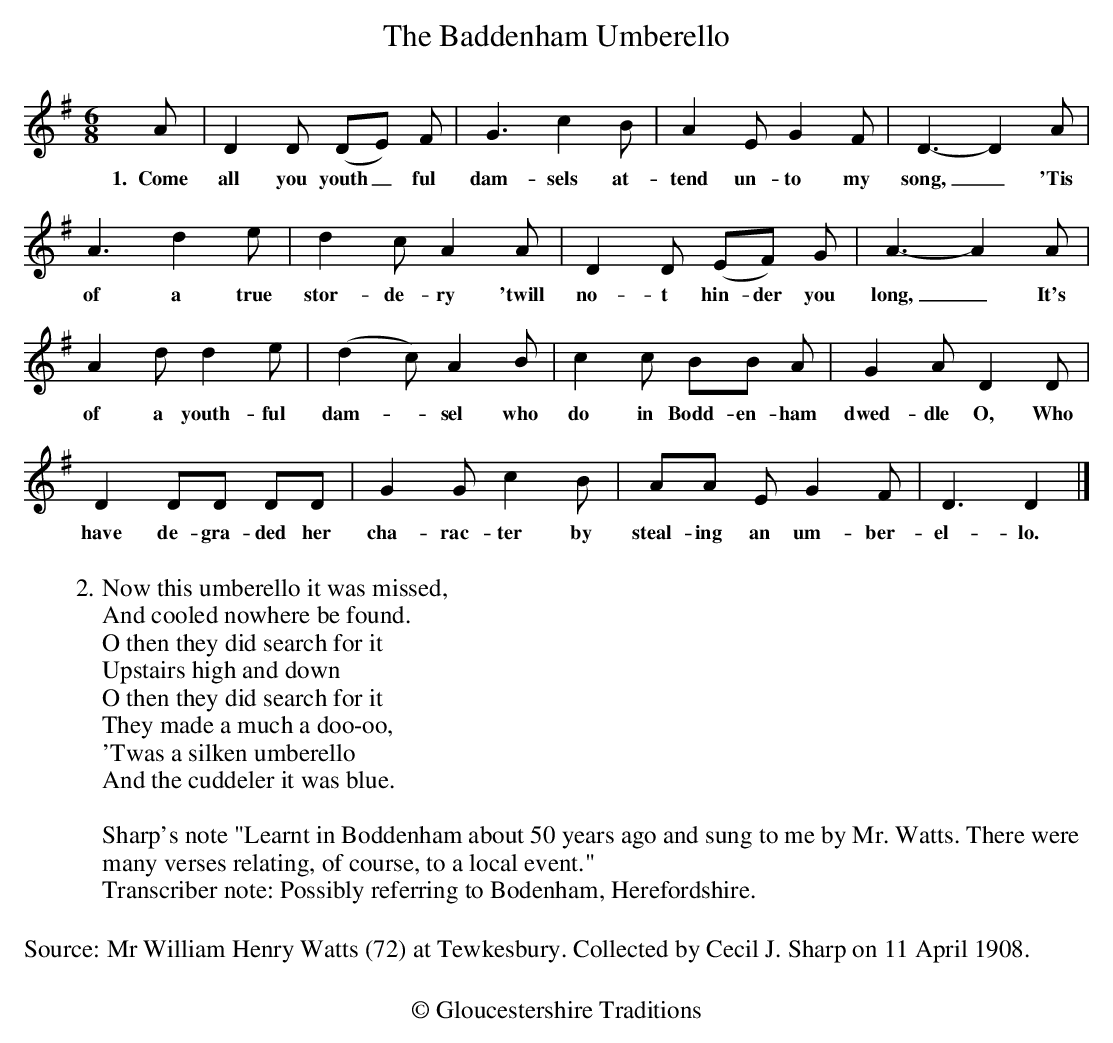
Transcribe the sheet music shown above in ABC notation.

X:1
T:The Baddenham Umberello
M:6/8
L:1/8
K:DMix
A | D2D (DE) F | G3 c2B | A2E G2F | D3-D2 A |
w:1.~~Come all you youth_ful dam-sels at-tend un-to my song,_ 'Tis
A3 d2e | d2c A2A | D2D (EF) G | A3-A2 A |
w:of a true stor-de-ry 'twill no-t hin-der you long,_ It's
A2d d2e | (d2c) A2B | c2c BB A | G2A D2D |
w:of a youth-ful dam--sel who do in Bodd-en-ham dwed-dle O, Who
D2 DD DD | G2G c2B | AA E G2F | D3D2 |]
w:have de-gra-ded her cha-rac-ter by steal-ing an um-ber-el-lo.
w:~~
W:2. Now this umberello it was missed,
W:And cooled nowhere be found.
W:O then they did search for it
W:Upstairs high and down
W:O then they did search for it
W:They made a much a doo-oo,
W:'Twas a silken umberello
W:And the cuddeler it was blue.
W:
W:Sharp's note "Learnt in Boddenham about 50 years ago and sung to me by Mr. Watts. There were
W:many verses relating, of course, to a local event."
W:Transcriber note: Possibly referring to Bodenham, Herefordshire.
W:
